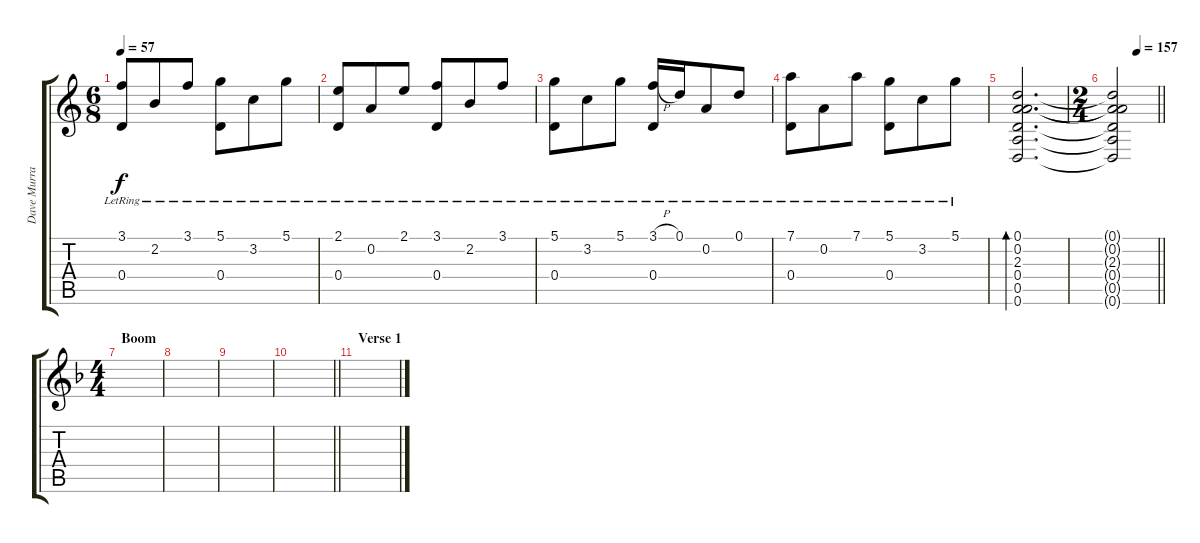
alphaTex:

\track ("Dave Murray Acoustic" "Dave Murra") {instrument acousticguitarsteel}
\staff {score tabs}
\tuning (D4 A3 G3 D3 A2 D2) {hide}
\ts (6 8)
\tempo 57
\clef g2
\ks c
(3.1{lr} 0.4{lr}).8{dy f} 2.2{lr}.8 3.1{lr}.8 (5.1{lr} 0.4{lr}).8 3.2{lr}.8 5.1{lr}.8 |
(2.1{lr} 0.4{lr}).8 0.2{lr}.8 2.1{lr}.8 (3.1{lr} 0.4{lr}).8 2.2{lr}.8 3.1{lr}.8 |
(5.1{lr} 0.4{lr}).8 3.2{lr}.8 5.1{lr}.8 (3.1{h lr} 0.4{lr}).16 0.1{lr}.16 0.2{lr}.8 0.1{lr}.8 |
(7.1{lr} 0.4{lr}).8 0.2{lr}.8 7.1{lr}.8 (5.1{lr} 0.4{lr}).8 3.2{lr}.8 5.1{lr}.8 |
(0.1 0.2 2.3 0.4 0.5 0.6).2{d bd 120} |
\ts (2 4)
\tempo (157 0.5)
\barLineRight lightlight
(0.1{t} 0.2{t} 2.3{t} 0.4{t} 0.5{t} 0.6{t}).2 |
\ts (4 4)
\section ("" "Boom")
\ks f
|
|
|
\barLineRight lightlight
|
\section ("" "Verse 1")
